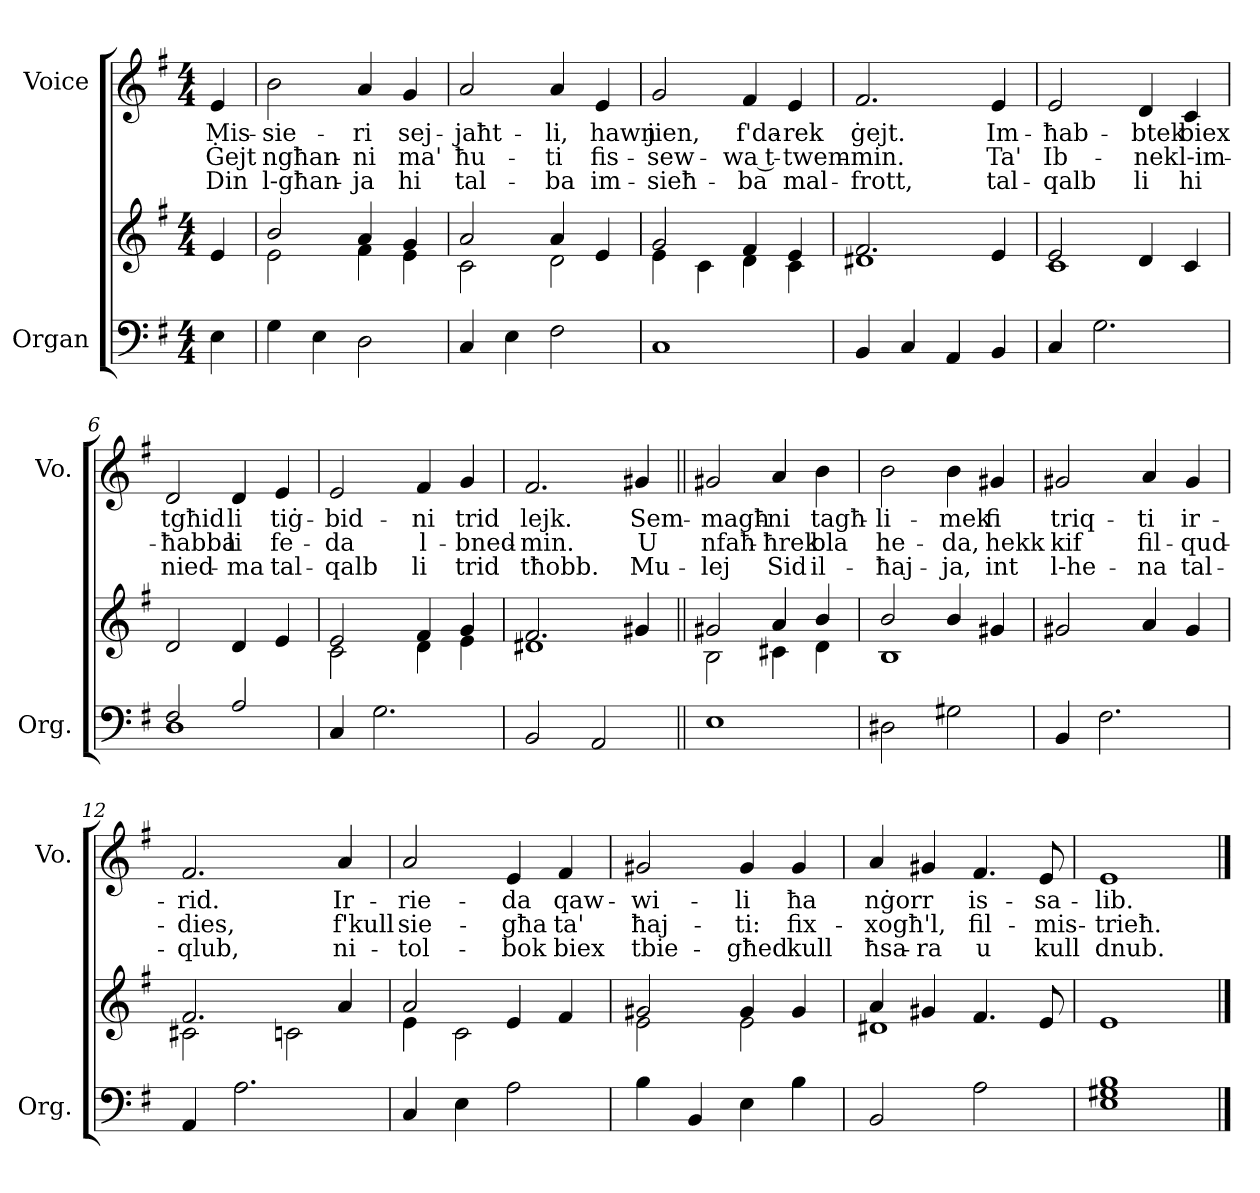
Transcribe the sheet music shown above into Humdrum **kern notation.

**kern	**kern	**kern	**text	**text	**text
*part2	*part2	*part1	*part1	*part1	*part1
*staff3	*staff2	*staff1	*staff1	*staff1	*staff1
*I"Organ	*	*I"Voice	*	*	*
*I'Org.	*	*I'Vo.	*	*	*
*clefF4	*clefG2	*clefG2	*	*	*
*k[f#]	*k[f#]	*k[f#]	*	*	*
*M4/4	*M4/4	*M4/4	*	*	*
=	=	=	=	=	=
4E\	4e/	4e/	Mis-	Ġejt	Din
=1	=1	=1	=1	=1	=1
*	*^	*	*	*	*
4G\	2b/	2e\	2b\	-sie-	ngħan-	l-għan-
4E\	.	.	.	.	.	.
2D\	4a/	4f#\	4a/	-ri	-ni	-ja
.	4g/	4e\	4g/	sej-	ma'	hi
=2	=2	=2	=2	=2	=2	=2
4C/	2a/	2c\	2a/	-jaħt-	ħu-	tal-
4E\	.	.	.	.	.	.
2F#\	4a/	2d\	4a/	-li,	-ti	-ba
.	4e/	.	4e/	hawn	fis-	im-
=3	=3	=3	=3	=3	=3	=3
1C	2g/	4e\	2g/	jien,	-sew-	-sieħ-
.	.	4c\	.	.	.	.
.	4f#/	4d\	4f#/	f'da-	-wa t-	-ba
.	4e/	4c\	4e/	-rek	-twem-	mal-
=4	=4	=4	=4	=4	=4	=4
4BB/	2.f#/	1d#X	2.f#/	ġejt.	-min.	-frott,
4C/	.	.	.	.	.	.
4AA/	.	.	.	.	.	.
4BB/	4e/	.	4e/	Im-	Ta'	tal-
=5	=5	=5	=5	=5	=5	=5
4C/	2e/	1c	2e/	-ħab-	Ib-	-qalb
2.G\	.	.	.	.	.	.
.	4d/	.	4d/	-btek	-nek	li
.	4c/	.	4c/	biex	l-im-	hi
*	*v	*v	*	*	*	*
=6	=6	=6	=6	=6	=6
*^	*	*	*	*	*
2F#/	1D	2d/	2d/	tgħid	-ħabba	nied-
2A/	.	4d/	4d/	li	li	-ma
.	.	4e/	4e/	tiġ-	fe-	tal-
*v	*v	*	*	*	*	*
=7	=7	=7	=7	=7	=7
*	*^	*	*	*	*
4C/	2e/	2c\	2e/	-bid-	-da	-qalb
2.G\	.	.	.	.	.	.
.	4f#/	4d\	4f#/	-ni	l-	li
.	4g/	4e\	4g/	trid	-bned-	trid
=8	=8	=8	=8	=8	=8	=8
2BB/	2.f#/	1d#X	2.f#/	lejk.	-min.	tħobb.
2AA/	.	.	.	.	.	.
.	4g#X/	.	4g#X/	Sem-	U	Mu-
=9||	=9||	=9||	=9||	=9||	=9||	=9||
1E	2g#X/	2B\	2g#X/	-magħ-	nfaħ-	-lej
.	4a/	4c#X\	4a/	-ni	-ħrek	Sid
.	4b/	4d\	4b\	tagħ-	bla	il-
=10	=10	=10	=10	=10	=10	=10
2D#X\	2b/	1B	2b\	-li-	he-	-ħaj-
2G#X\	4b/	.	4b\	-mek	-da,	-ja,
.	4g#X/	.	4g#X/	fi	hekk	int
*	*v	*v	*	*	*	*
=11	=11	=11	=11	=11	=11
4BB/	2g#X/	2g#X/	triq-	kif	l-he-
2.F#\	.	.	.	.	.
.	4a/	4a/	-ti	fil-	-na
.	4g#/	4g#/	ir-	-qud-	tal-
=12	=12	=12	=12	=12	=12
*	*^	*	*	*	*
4AA/	2.f#/	2c#X\	2.f#/	-rid.	-dies,	-qlub,
2.A\	.	.	.	.	.	.
.	.	2cn\	.	.	.	.
.	4a/	.	4a/	Ir-	f'kull	ni-
=13	=13	=13	=13	=13	=13	=13
4C/	2a/	4e\	2a/	-rie-	sie-	-tol-
4E\	.	2c\	.	.	.	.
2A\	4e/	.	4e/	-da	-għa	-bok
.	4f#/	4ryy	4f#/	qaw-	ta'	biex
=14	=14	=14	=14	=14	=14	=14
4B\	2g#X/	2e\	2g#X/	-wi-	ħaj-	tbie-
4BB/	.	.	.	.	.	.
4E\	4g#/	2e\	4g#/	-li	-ti:	-għed
4B\	4g#/	.	4g#/	ħa	fix-	kull
=15	=15	=15	=15	=15	=15	=15
2BB/	4a/	1d#X	4a/	nġorr	-xogħ'l,	ħsa-
.	4g#X/	.	4g#X/	.	.	-ra
2A\	4.f#/	.	4.f#/	is-	fil-	u
.	8e/	.	8e/	-sa-	-mis-	kull
*	*v	*v	*	*	*	*
=16	=16	=16	=16	=16	=16
1E 1G#X 1B	1e	1e	-lib.	-trieħ.	dnub.
==	==	==	==	==	==
*-	*-	*-	*-	*-	*-
